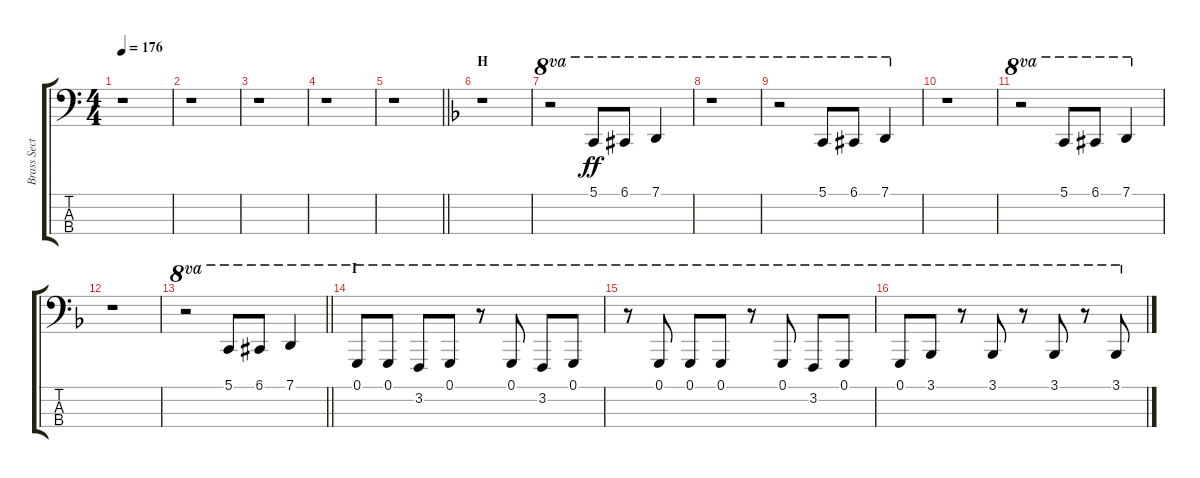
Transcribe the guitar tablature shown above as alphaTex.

\track ("Brass Section II" "Brass Sect") {instrument brasssection}
\staff {score tabs}
\tuning (G2 D2 A1 E1) {hide}
\ts (4 4)
\tempo 176
\clef f4
\ks c
r.1{dy ff} |
r.1 |
r.1 |
r.1 |
\barLineRight lightlight
r.1 |
\section ("" "H")
\ks f
r.1 |
r.2{ot 8va} 5.1.8{ot 8va} 6.1{acc #}.8{ot 8va} 7.1.4{ot 8va} |
r.1{ot 8va} |
r.2{ot 8va} 5.1.8{ot 8va} 6.1{acc #}.8{ot 8va} 7.1.4{ot 8va} |
r.1 |
r.2{ot 8va} 5.1.8{ot 8va} 6.1{acc #}.8{ot 8va} 7.1.4{ot 8va} |
r.1 |
\barLineRight lightlight
r.2{ot 8va} 5.1.8{ot 8va} 6.1{acc #}.8{ot 8va} 7.1.4{ot 8va} |
\section ("" "I")
0.1.8{ot 8va} 0.1.8{ot 8va} 3.2.8{ot 8va} 0.1.8{ot 8va} r.8{ot 8va} 0.1.8{ot 8va} 3.2.8{ot 8va} 0.1.8{ot 8va} |
r.8{ot 8va} 0.1.8{ot 8va} 0.1.8{ot 8va} 0.1.8{ot 8va} r.8{ot 8va} 0.1.8{ot 8va} 3.2.8{ot 8va} 0.1.8{ot 8va} |
0.1.8{ot 8va} 3.1.8{ot 8va} r.8{ot 8va} 3.1.8{ot 8va} r.8{ot 8va} 3.1.8{ot 8va} r.8{ot 8va} 3.1.8{ot 8va}
